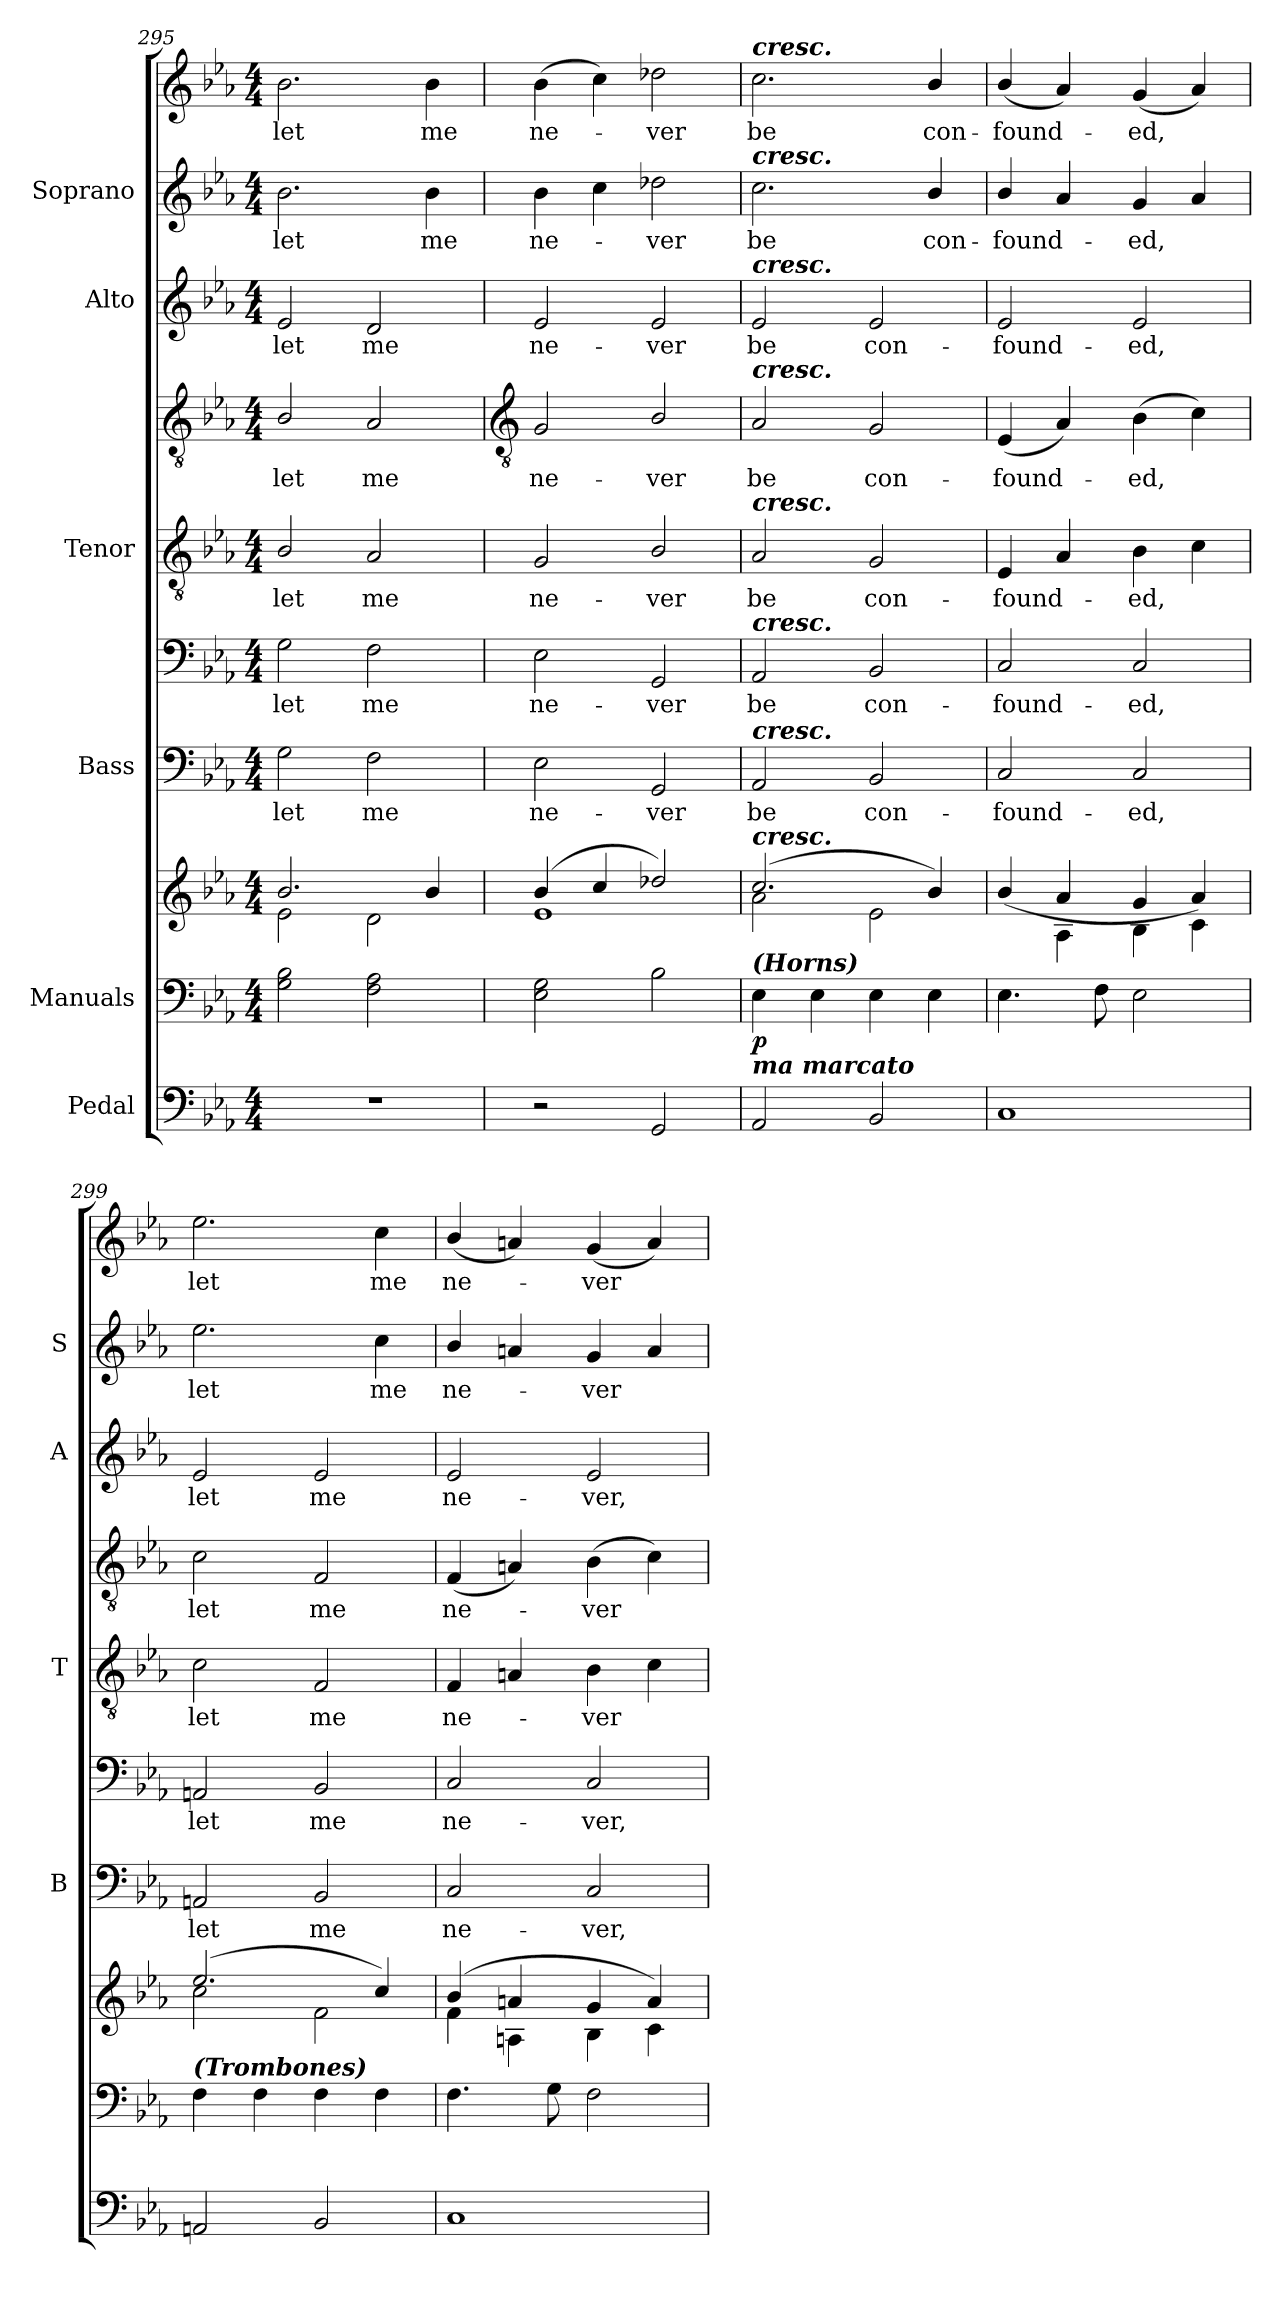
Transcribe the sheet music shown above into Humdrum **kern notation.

**kern	**kern	**kern	**dynam	**kern	**text	**kern	**text	**kern	**text	**kern	**text	**kern	**text	**kern	**text	**kern	**text
*part6	*part5	*part5	*part5	*part4	*part4	*part4	*part4	*part3	*part3	*part3	*part3	*part2	*part2	*part1	*part1	*part1	*part1
*staff10	*staff9	*staff8	*staff8/9	*staff7	*staff7	*staff6	*staff6	*staff5	*staff5	*staff4	*staff4	*staff3	*staff3	*staff2	*staff2	*staff1	*staff1
*I"Pedal	*I"Manuals	*	*	*I"Bass	*	*	*	*I"Tenor	*	*	*	*I"Alto	*	*I"Soprano	*	*	*
*	*	*	*	*I'B	*	*	*	*I'T	*	*	*	*I'A	*	*I'S	*	*	*
*clefF4	*clefF4	*clefG2	*	*clefF4	*	*clefF4	*	*clefGv2	*	*clefGv2	*	*clefG2	*	*clefG2	*	*clefG2	*
*k[b-e-a-]	*k[b-e-a-]	*k[b-e-a-]	*	*k[b-e-a-]	*	*k[b-e-a-]	*	*k[b-e-a-]	*	*k[b-e-a-]	*	*k[b-e-a-]	*	*k[b-e-a-]	*	*k[b-e-a-]	*
*E-:	*E-:	*E-:	*	*E-:	*	*E-:	*	*E-:	*	*E-:	*	*E-:	*	*E-:	*	*E-:	*
*M4/4	*M4/4	*M4/4	*	*M4/4	*	*M4/4	*	*M4/4	*	*M4/4	*	*M4/4	*	*M4/4	*	*M4/4	*
=295	=295	=295	=295	=295	=295	=295	=295	=295	=295	=295	=295	=295	=295	=295	=295	=295	=295
*	*	*^	*	*	*	*	*	*	*	*	*	*	*	*	*	*	*
!	!	!	!	!	!	!LO:LY:b	!	!LO:LY:b	!	!LO:LY:b	!	!LO:LY:b	!	!LO:LY:b	!	!LO:LY:b	!	!LO:LY:b
1r	2G 2B-	2.b-/	2e-\	.	2G	let	2G	let	2B-/	let	2B-/	let	2e-	let	2.b-	let	2.b-	let
!	!	!	!	!	!	!LO:LY:b	!	!LO:LY:b	!	!LO:LY:b	!	!LO:LY:b	!	!LO:LY:b	!	!	!	!
.	2F 2A-	.	2d\	.	2F	me	2F	me	2A-	me	2A-	me	2d	me	.	.	.	.
!	!	!	!	!	!	!	!	!	!	!	!	!	!	!	!	!LO:LY:b	!	!LO:LY:b
.	.	4b-/	.	.	.	.	.	.	.	.	.	.	.	.	4b-	me	4b-	me
!!LO:LB:g=z
=296	=296	=296	=296	=296	=296	=296	=296	=296	=296	=296	=296	=296	=296	=296	=296	=296	=296	=296
*	*	*	*	*	*	*	*	*	*	*	*clefGv2	*	*	*	*	*	*	*
!	!	!	!	!	!	!LO:LY:b	!	!LO:LY:b	!	!LO:LY:b	!	!LO:LY:b	!	!LO:LY:b	!	!LO:LY:b	!	!LO:LY:b
2r	2E- 2G	(>4b-/	1e-\	.	2E-	ne-	2E-	ne-	2G	ne-	2G	ne-	2e-	ne-	4b-	ne-	(>4b-	ne-
.	.	4cc/	.	.	.	.	.	.	.	.	.	.	.	.	4cc	.	4cc)	.
!	!	!	!	!	!	!LO:LY:b	!	!LO:LY:b	!	!LO:LY:b	!	!LO:LY:b	!	!LO:LY:b	!	!LO:LY:b	!	!LO:LY:b
2GG	2B-	2dd-X/)	.	.	2GG	-ver	2GG	-ver	2B-/	-ver	2B-/	-ver	2e-	-ver	2dd-X	ver	2dd-X	ver
=297	=297	=297	=297	=297	=297	=297	=297	=297	=297	=297	=297	=297	=297	=297	=297	=297	=297	=297
!	!	!	!	!	!	!	!	!	!	!	!	!	!	!	!	!	!LO:TX:a:Bi:t=cresc.	!
!	!	!	!	!	!	!	!	!	!	!	!	!	!	!	!LO:TX:a:Bi:t=cresc.	!	!	!
!	!	!	!	!	!	!	!	!	!	!	!	!	!LO:TX:a:Bi:t=cresc.	!	!	!	!	!
!	!	!	!	!	!	!	!	!	!	!	!LO:TX:a:Bi:t=cresc.	!	!	!	!	!	!	!
!	!	!	!	!	!	!	!	!	!LO:TX:a:Bi:t=cresc.	!	!	!	!	!	!	!	!	!
!	!	!	!	!	!	!	!LO:TX:a:Bi:t=cresc.	!	!	!	!	!	!	!	!	!	!	!
!	!	!	!	!	!LO:TX:a:Bi:t=cresc.	!	!	!	!	!	!	!	!	!	!	!	!	!
!	!	!LO:TX:a:Bi:t=cresc.	!	!	!	!	!	!	!	!	!	!	!	!	!	!	!	!
!	!LO:TX:a:Bi:t=(Horns)	!	!	!	!	!	!	!	!	!	!	!	!	!	!	!	!	!
!	!LO:TX:b:Bi:t=ma marcato	!	!	!	!	!	!	!	!	!	!	!	!	!	!	!	!	!
!	!	!	!	!LO:DY:b=2	!	!LO:LY:b	!	!LO:LY:b	!	!LO:LY:b	!	!LO:LY:b	!	!LO:LY:b	!	!LO:LY:b	!	!LO:LY:b
2AA-	4E-	(>2.cc/	2a-\	p	2AA-	be	2AA-	be	2A-	be	2A-	be	2e-	be	2.cc	be	2.cc	be
.	4E-	.	.	.	.	.	.	.	.	.	.	.	.	.	.	.	.	.
!	!	!	!	!	!	!LO:LY:b	!	!LO:LY:b	!	!LO:LY:b	!	!LO:LY:b	!	!LO:LY:b	!	!	!	!
2BB-	4E-	.	2e-\	.	2BB-	con-	2BB-	con-	2G	con-	2G	con-	2e-	con-	.	.	.	.
!	!	!	!	!	!	!	!	!	!	!	!	!	!	!	!	!LO:LY:b	!	!LO:LY:b
.	4E-	4b-/)	.	.	.	.	.	.	.	.	.	.	.	.	4b-/	con-	4b-/	con-
=298	=298	=298	=298	=298	=298	=298	=298	=298	=298	=298	=298	=298	=298	=298	=298	=298	=298	=298
!	!	!	!	!	!	!LO:LY:b	!	!LO:LY:b	!	!LO:LY:b	!	!LO:LY:b	!	!LO:LY:b	!	!LO:LY:b	!	!LO:LY:b
1C	4.E-	(>4b-/	4ryy	.	2C	-found-	2C	-found-	4E-	-found-	(<4E-	-found-	2e-	-found-	4b-/	-found-	(<4b-/	-found-
.	.	4a-/	4A-\	.	.	.	.	.	4A-	.	4A-)	.	.	.	4a-	.	4a-)	.
.	8F	.	.	.	.	.	.	.	.	.	.	.	.	.	.	.	.	.
!	!	!	!	!	!	!LO:LY:b	!	!LO:LY:b	!	!LO:LY:b	!	!LO:LY:b	!	!LO:LY:b	!	!LO:LY:b	!	!LO:LY:b
.	2E-	4g/	4B-\	.	2C	-ed,	2C	-ed,	4B-	ed,	(>4B-	ed,	2e-	-ed,	4g	ed,	(<4g	ed,
.	.	4a-/)	4c\	.	.	.	.	.	4c	.	4c)	.	.	.	4a-	.	4a-)	.
=299	=299	=299	=299	=299	=299	=299	=299	=299	=299	=299	=299	=299	=299	=299	=299	=299	=299	=299
!	!LO:TX:a:Bi:t=(Trombones)	!	!	!	!	!	!	!	!	!	!	!	!	!	!	!	!	!
!	!	!	!	!	!	!LO:LY:b	!	!LO:LY:b	!	!LO:LY:b	!	!LO:LY:b	!	!LO:LY:b	!	!LO:LY:b	!	!LO:LY:b
2AAn	4F	(>2.ee-/	2cc\	.	2AAn	let	2AAn	let	2c	let	2c	let	2e-	let	2.ee-	let	2.ee-	let
.	4F	.	.	.	.	.	.	.	.	.	.	.	.	.	.	.	.	.
!	!	!	!	!	!	!LO:LY:b	!	!LO:LY:b	!	!LO:LY:b	!	!LO:LY:b	!	!LO:LY:b	!	!	!	!
2BB-	4F	.	2f\	.	2BB-	me	2BB-	me	2F	me	2F	me	2e-	me	.	.	.	.
!	!	!	!	!	!	!	!	!	!	!	!	!	!	!	!	!LO:LY:b	!	!LO:LY:b
.	4F	4cc/)	.	.	.	.	.	.	.	.	.	.	.	.	4cc	me	4cc	me
=300	=300	=300	=300	=300	=300	=300	=300	=300	=300	=300	=300	=300	=300	=300	=300	=300	=300	=300
!	!	!	!	!	!	!LO:LY:b	!	!LO:LY:b	!	!LO:LY:b	!	!LO:LY:b	!	!LO:LY:b	!	!LO:LY:b	!	!LO:LY:b
1C	4.F	(>4b-/	4f\	.	2C	ne-	2C	ne-	4F	ne-	(<4F	ne-	2e-	ne-	4b-/	ne-	(<4b-/	ne-
.	.	4an/	4An\	.	.	.	.	.	4An	.	4An)	.	.	.	4an	.	4an)	.
.	8G	.	.	.	.	.	.	.	.	.	.	.	.	.	.	.	.	.
!	!	!	!	!	!	!LO:LY:b	!	!LO:LY:b	!	!LO:LY:b	!	!LO:LY:b	!	!LO:LY:b	!	!LO:LY:b	!	!LO:LY:b
.	2F	4g/	4B-\	.	2C	-ver,	2C	-ver,	4B-	ver	(>4B-	ver	2e-	-ver,	4g	ver	(<4g	ver
.	.	4a/)	4c\	.	.	.	.	.	4c	.	4c)	.	.	.	4a	.	4a)	.
*	*	*v	*v	*	*	*	*	*	*	*	*	*	*	*	*	*	*	*
=	=	=	=	=	=	=	=	=	=	=	=	=	=	=	=	=	=
*-	*-	*-	*-	*-	*-	*-	*-	*-	*-	*-	*-	*-	*-	*-	*-	*-	*-
